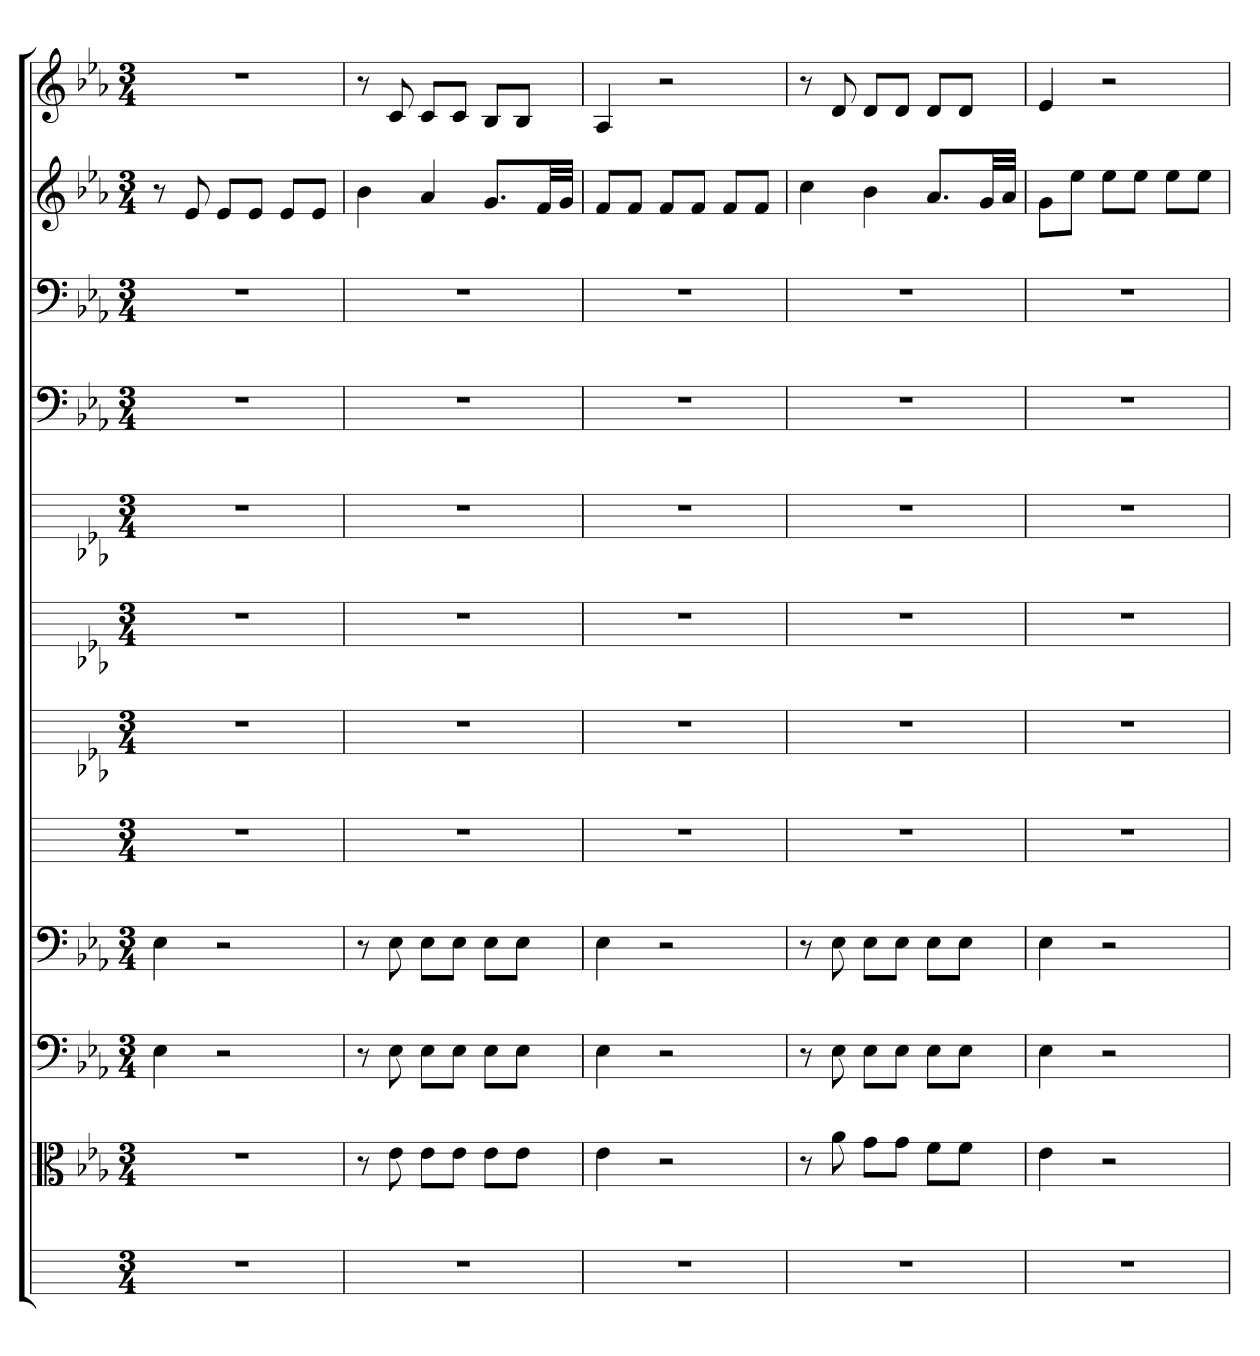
**kern	**kern	**kern	**kern	**kern	**kern	**kern	**kern	**kern	**kern	**kern	**kern
*part12	*part11	*part10	*part9	*part8	*part7	*part6	*part5	*part4	*part3	*part2	*part1
*staff12	*staff11	*staff10	*staff9	*staff8	*staff7	*staff6	*staff5	*staff4	*staff3	*staff2	*staff1
*	*clefC3	*clefF4	*clefF4	*	*	*	*	*clefF4	*clefF4	*	*
*k[]	*k[b-e-a-]	*k[b-e-a-]	*k[b-e-a-]	*k[]	*k[b-e-a-]	*k[b-e-a-]	*k[b-e-a-]	*k[b-e-a-]	*k[b-e-a-]	*k[b-e-a-]	*k[b-e-a-]
*M3/4	*M3/4	*M3/4	*M3/4	*M3/4	*M3/4	*M3/4	*M3/4	*M3/4	*M3/4	*M3/4	*M3/4
=1	=1	=1	=1	=1	=1	=1	=1	=1	=1	=1	=1
2.r	2.r	4E-	4E-	2.r	2.r	2.r	2.r	2.r	2.r	8r	2.r
.	.	.	.	.	.	.	.	.	.	8e-	.
.	.	2r	2r	.	.	.	.	.	.	8e-L	.
.	.	.	.	.	.	.	.	.	.	8e-J	.
.	.	.	.	.	.	.	.	.	.	8e-L	.
.	.	.	.	.	.	.	.	.	.	8e-J	.
=2	=2	=2	=2	=2	=2	=2	=2	=2	=2	=2	=2
2.r	8r	8r	8r	2.r	2.r	2.r	2.r	2.r	2.r	4b-	8r
.	8e-	8E-	8E-	.	.	.	.	.	.	.	8c
.	8e-\L	8E-\L	8E-\L	.	.	.	.	.	.	4a-	8cL
.	8e-\J	8E-\J	8E-\J	.	.	.	.	.	.	.	8cJ
.	8e-\L	8E-\L	8E-\L	.	.	.	.	.	.	8.gL	8B-L
.	8e-\J	8E-\J	8E-\J	.	.	.	.	.	.	.	8B-J
.	.	.	.	.	.	.	.	.	.	32fLL	.
.	.	.	.	.	.	.	.	.	.	32gJJJ	.
=3	=3	=3	=3	=3	=3	=3	=3	=3	=3	=3	=3
2.r	4e-	4E-	4E-	2.r	2.r	2.r	2.r	2.r	2.r	8fL	4A-
.	.	.	.	.	.	.	.	.	.	8fJ	.
.	2r	2r	2r	.	.	.	.	.	.	8fL	2r
.	.	.	.	.	.	.	.	.	.	8fJ	.
.	.	.	.	.	.	.	.	.	.	8fL	.
.	.	.	.	.	.	.	.	.	.	8fJ	.
=4	=4	=4	=4	=4	=4	=4	=4	=4	=4	=4	=4
2.r	8r	8r	8r	2.r	2.r	2.r	2.r	2.r	2.r	4cc	8r
.	8a-	8E-	8E-	.	.	.	.	.	.	.	8d
.	8g\L	8E-\L	8E-\L	.	.	.	.	.	.	4b-	8dL
.	8g\J	8E-\J	8E-\J	.	.	.	.	.	.	.	8dJ
.	8f\L	8E-\L	8E-\L	.	.	.	.	.	.	8.a-L	8dL
.	8f\J	8E-\J	8E-\J	.	.	.	.	.	.	.	8dJ
.	.	.	.	.	.	.	.	.	.	32gLL	.
.	.	.	.	.	.	.	.	.	.	32a-JJJ	.
=5	=5	=5	=5	=5	=5	=5	=5	=5	=5	=5	=5
2.r	4e-	4E-	4E-	2.r	2.r	2.r	2.r	2.r	2.r	8gL	4e-
.	.	.	.	.	.	.	.	.	.	8ee-J	.
.	2r	2r	2r	.	.	.	.	.	.	8ee-L	2r
.	.	.	.	.	.	.	.	.	.	8ee-J	.
.	.	.	.	.	.	.	.	.	.	8ee-L	.
.	.	.	.	.	.	.	.	.	.	8ee-J	.
=	=	=	=	=	=	=	=	=	=	=	=
*-	*-	*-	*-	*-	*-	*-	*-	*-	*-	*-	*-
